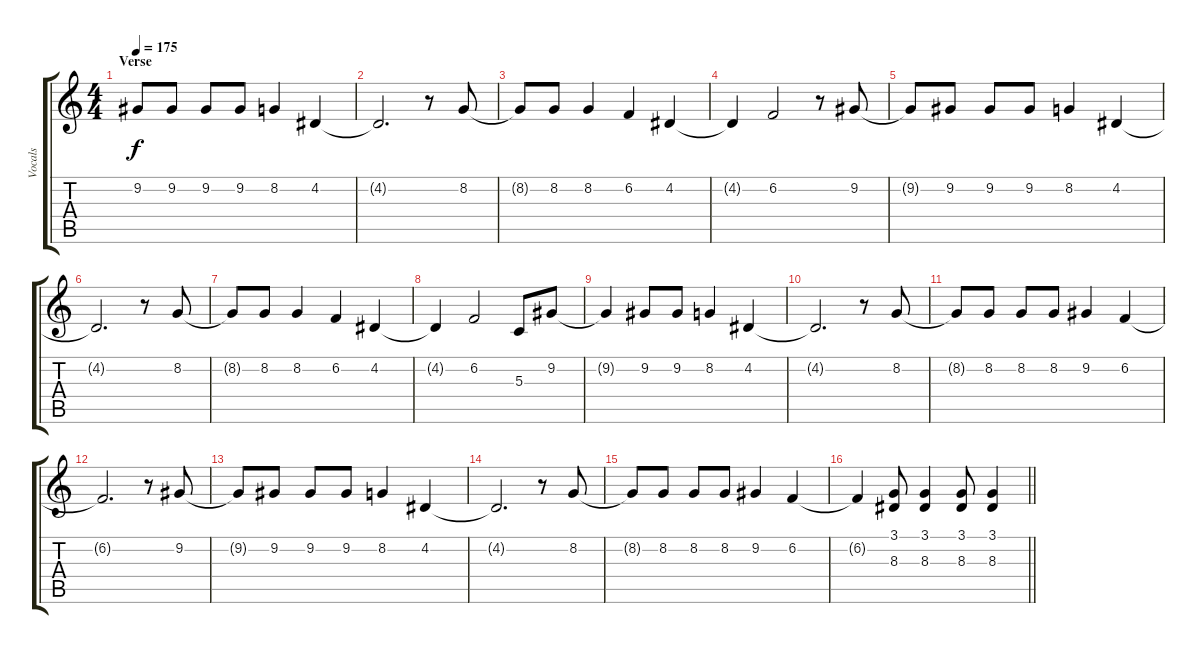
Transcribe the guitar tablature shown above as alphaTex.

\track ("Vocals" "Vocals") {instrument voiceoohs}
\staff {score tabs}
\tuning (E4 B3 G3 D3 A2 D2) {hide}
\ts (4 4)
\section ("" "Verse")
\tempo 175
\clef g2
\ks c
9.2{t}.8{dy f} 9.2.8 9.2.8 9.2.8 8.2.4 4.2.4 |
4.2{t}.2{d} r.8 8.2.8 |
8.2{t}.8 8.2.8 8.2.4 6.2.4 4.2.4 |
4.2{t}.4 6.2.2 r.8 9.2.8 |
9.2{t}.8 9.2.8 9.2.8 9.2.8 8.2.4 4.2.4 |
4.2{t}.2{d} r.8 8.2.8 |
8.2{t}.8 8.2.8 8.2.4 6.2.4 4.2.4 |
4.2{t}.4 6.2.2 5.3.8 9.2.8 |
9.2{t}.4 9.2.8 9.2.8 8.2.4 4.2.4 |
4.2{t}.2{d} r.8 8.2.8 |
8.2{t}.8 8.2.8 8.2.8 8.2.8 9.2.4 6.2.4 |
6.2{t}.2{d} r.8 9.2.8 |
9.2{t}.8 9.2.8 9.2.8 9.2.8 8.2.4 4.2.4 |
4.2{t}.2{d} r.8 8.2.8 |
8.2{t}.8 8.2.8 8.2.8 8.2.8 9.2.4 6.2.4 |
\barLineRight lightlight
6.2{t}.4 (3.1 8.3).8 (3.1 8.3).4 (3.1 8.3).8 (3.1 8.3).4
